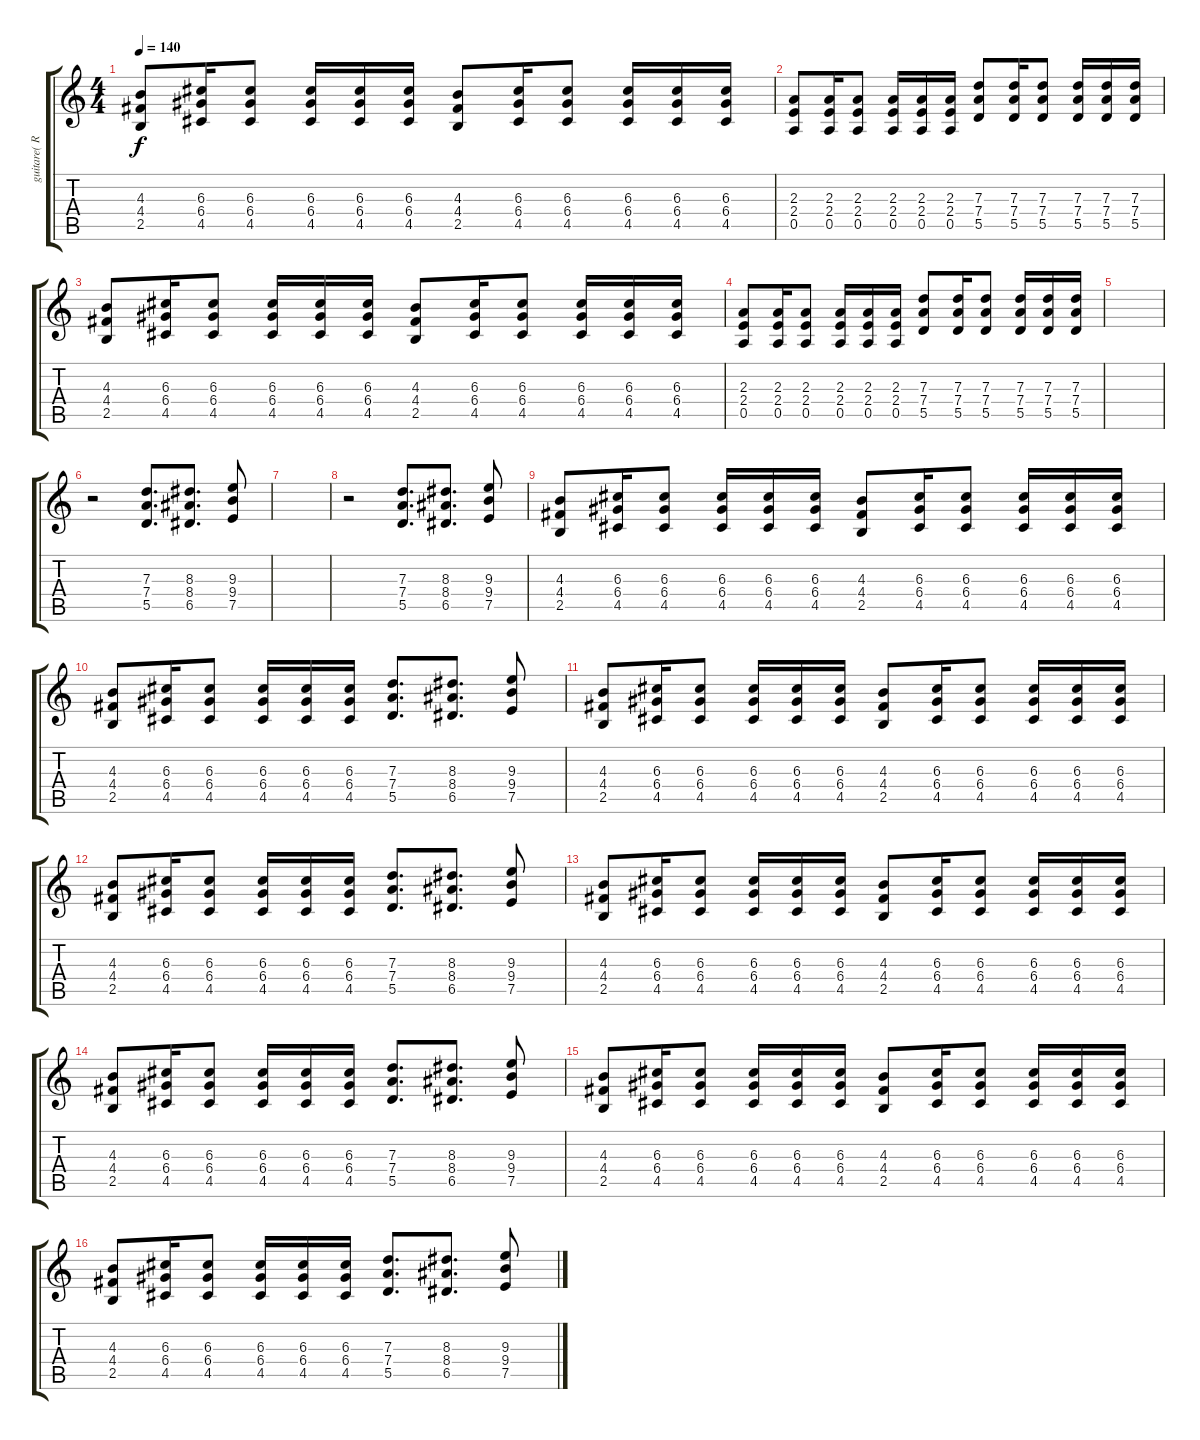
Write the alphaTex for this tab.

\track ("guitare( Ronald McMurder )" "guitare( R") {instrument distortionguitar}
\staff {score tabs}
\tuning (E4 B3 G3 D3 A2 E2) {hide}
\ts (4 4)
\tempo 140
\clef g2
\ks c
(4.3 4.4 2.5).8{dy f} (6.3 6.4 4.5).16 (6.3 6.4 4.5).8 (6.3 6.4 4.5).16 (6.3 6.4 4.5).16 (6.3 6.4 4.5).16 (4.3 4.4 2.5).8 (6.3 6.4 4.5).16 (6.3 6.4 4.5).8 (6.3 6.4 4.5).16 (6.3 6.4 4.5).16 (6.3 6.4 4.5).16 |
(2.3 2.4 0.5).8 (2.3 2.4 0.5).16 (2.3 2.4 0.5).8 (2.3 2.4 0.5).16 (2.3 2.4 0.5).16 (2.3 2.4 0.5).16 (7.3 7.4 5.5).8 (7.3 7.4 5.5).16 (7.3 7.4 5.5).8 (7.3 7.4 5.5).16 (7.3 7.4 5.5).16 (7.3 7.4 5.5).16 |
(4.3 4.4 2.5).8 (6.3 6.4 4.5).16 (6.3 6.4 4.5).8 (6.3 6.4 4.5).16 (6.3 6.4 4.5).16 (6.3 6.4 4.5).16 (4.3 4.4 2.5).8 (6.3 6.4 4.5).16 (6.3 6.4 4.5).8 (6.3 6.4 4.5).16 (6.3 6.4 4.5).16 (6.3 6.4 4.5).16 |
(2.3 2.4 0.5).8 (2.3 2.4 0.5).16 (2.3 2.4 0.5).8 (2.3 2.4 0.5).16 (2.3 2.4 0.5).16 (2.3 2.4 0.5).16 (7.3 7.4 5.5).8 (7.3 7.4 5.5).16 (7.3 7.4 5.5).8 (7.3 7.4 5.5).16 (7.3 7.4 5.5).16 (7.3 7.4 5.5).16 |
|
r.2 (7.3 7.4 5.5).8{d} (8.3 8.4 6.5).8{d} (9.3 9.4 7.5).8 |
|
r.2 (7.3 7.4 5.5).8{d} (8.3 8.4 6.5).8{d} (9.3 9.4 7.5).8 |
(4.3 4.4 2.5).8{volume 10} (6.3 6.4 4.5).16 (6.3 6.4 4.5).8 (6.3 6.4 4.5).16 (6.3 6.4 4.5).16 (6.3 6.4 4.5).16 (4.3 4.4 2.5).8 (6.3 6.4 4.5).16 (6.3 6.4 4.5).8 (6.3 6.4 4.5).16 (6.3 6.4 4.5).16 (6.3 6.4 4.5).16 |
(4.3 4.4 2.5).8 (6.3 6.4 4.5).16 (6.3 6.4 4.5).8 (6.3 6.4 4.5).16 (6.3 6.4 4.5).16 (6.3 6.4 4.5).16 (7.3 7.4 5.5).8{d} (8.3 8.4 6.5).8{d} (9.3 9.4 7.5).8 |
(4.3 4.4 2.5).8 (6.3 6.4 4.5).16 (6.3 6.4 4.5).8 (6.3 6.4 4.5).16 (6.3 6.4 4.5).16 (6.3 6.4 4.5).16 (4.3 4.4 2.5).8 (6.3 6.4 4.5).16 (6.3 6.4 4.5).8 (6.3 6.4 4.5).16 (6.3 6.4 4.5).16 (6.3 6.4 4.5).16 |
(4.3 4.4 2.5).8 (6.3 6.4 4.5).16 (6.3 6.4 4.5).8 (6.3 6.4 4.5).16 (6.3 6.4 4.5).16 (6.3 6.4 4.5).16 (7.3 7.4 5.5).8{d} (8.3 8.4 6.5).8{d} (9.3 9.4 7.5).8 |
(4.3 4.4 2.5).8 (6.3 6.4 4.5).16 (6.3 6.4 4.5).8 (6.3 6.4 4.5).16 (6.3 6.4 4.5).16 (6.3 6.4 4.5).16 (4.3 4.4 2.5).8 (6.3 6.4 4.5).16 (6.3 6.4 4.5).8 (6.3 6.4 4.5).16 (6.3 6.4 4.5).16 (6.3 6.4 4.5).16 |
(4.3 4.4 2.5).8 (6.3 6.4 4.5).16 (6.3 6.4 4.5).8 (6.3 6.4 4.5).16 (6.3 6.4 4.5).16 (6.3 6.4 4.5).16 (7.3 7.4 5.5).8{d} (8.3 8.4 6.5).8{d} (9.3 9.4 7.5).8 |
(4.3 4.4 2.5).8 (6.3 6.4 4.5).16 (6.3 6.4 4.5).8 (6.3 6.4 4.5).16 (6.3 6.4 4.5).16 (6.3 6.4 4.5).16 (4.3 4.4 2.5).8 (6.3 6.4 4.5).16 (6.3 6.4 4.5).8 (6.3 6.4 4.5).16 (6.3 6.4 4.5).16 (6.3 6.4 4.5).16 |
(4.3 4.4 2.5).8 (6.3 6.4 4.5).16 (6.3 6.4 4.5).8 (6.3 6.4 4.5).16 (6.3 6.4 4.5).16 (6.3 6.4 4.5).16 (7.3 7.4 5.5).8{d} (8.3 8.4 6.5).8{d} (9.3 9.4 7.5).8
